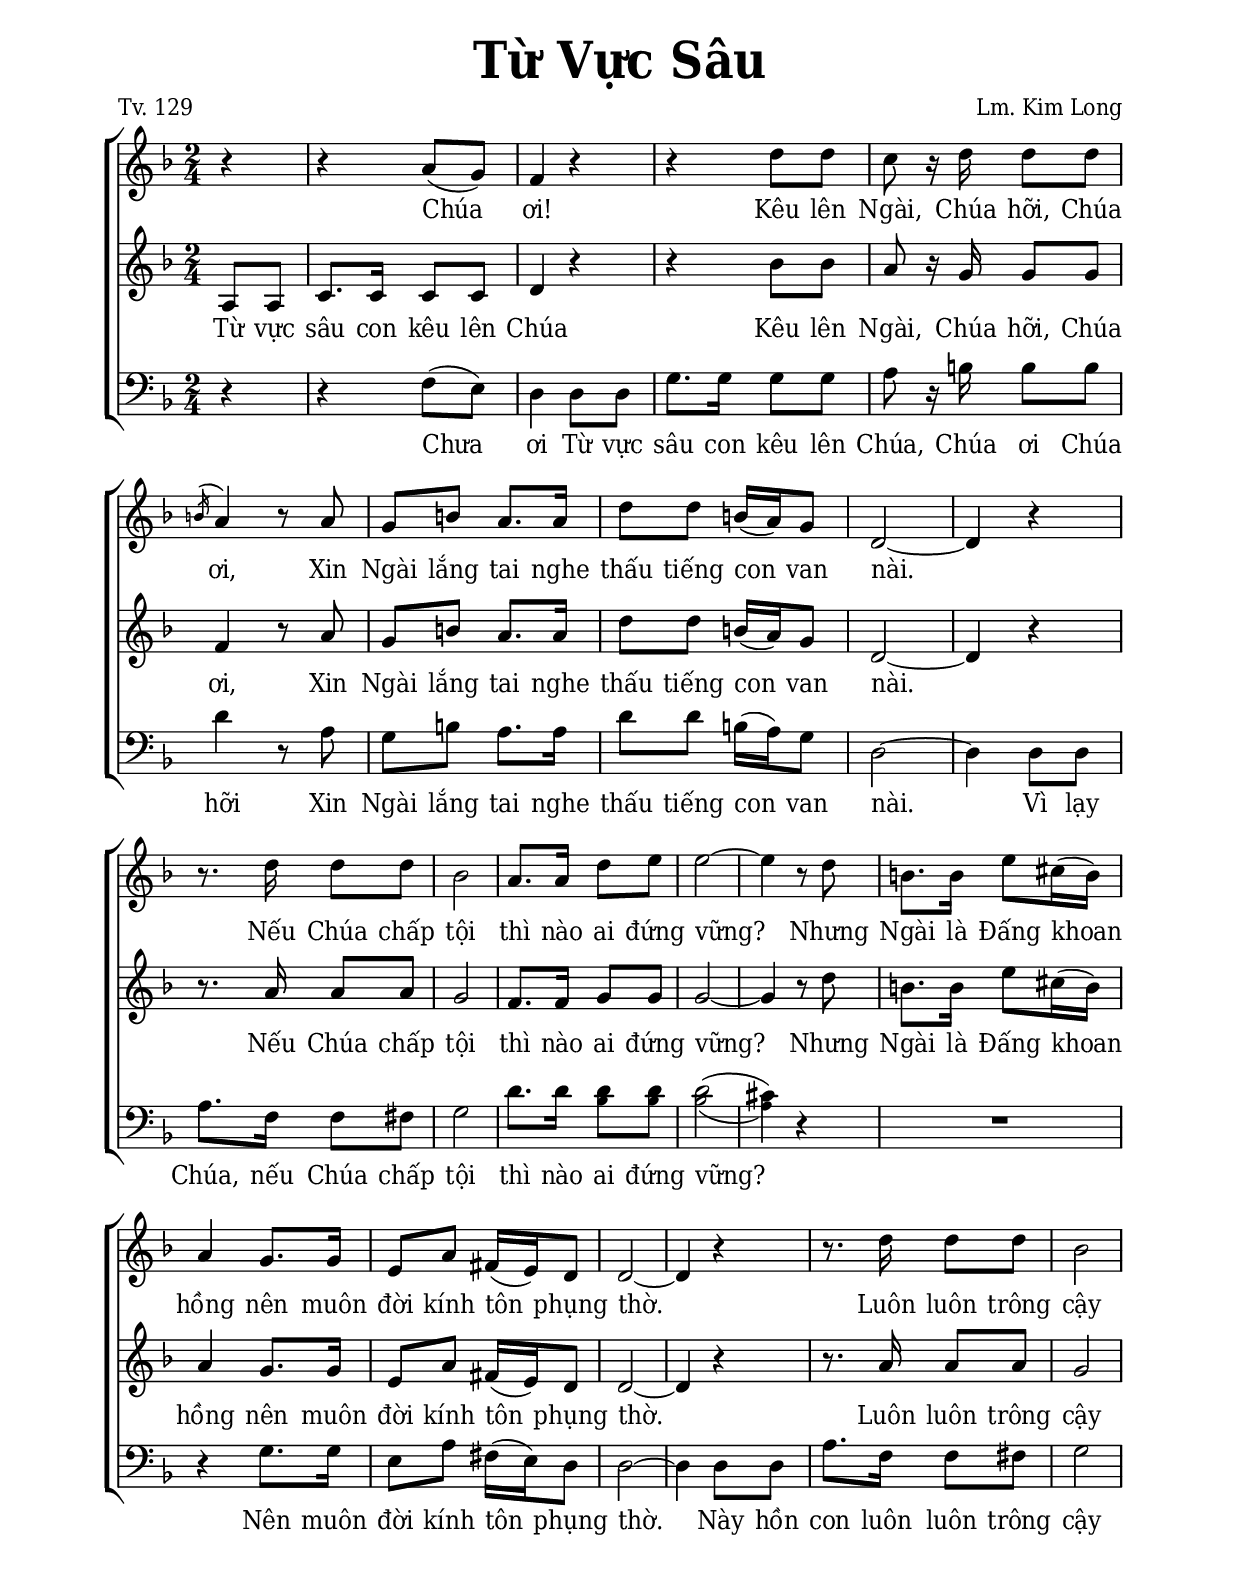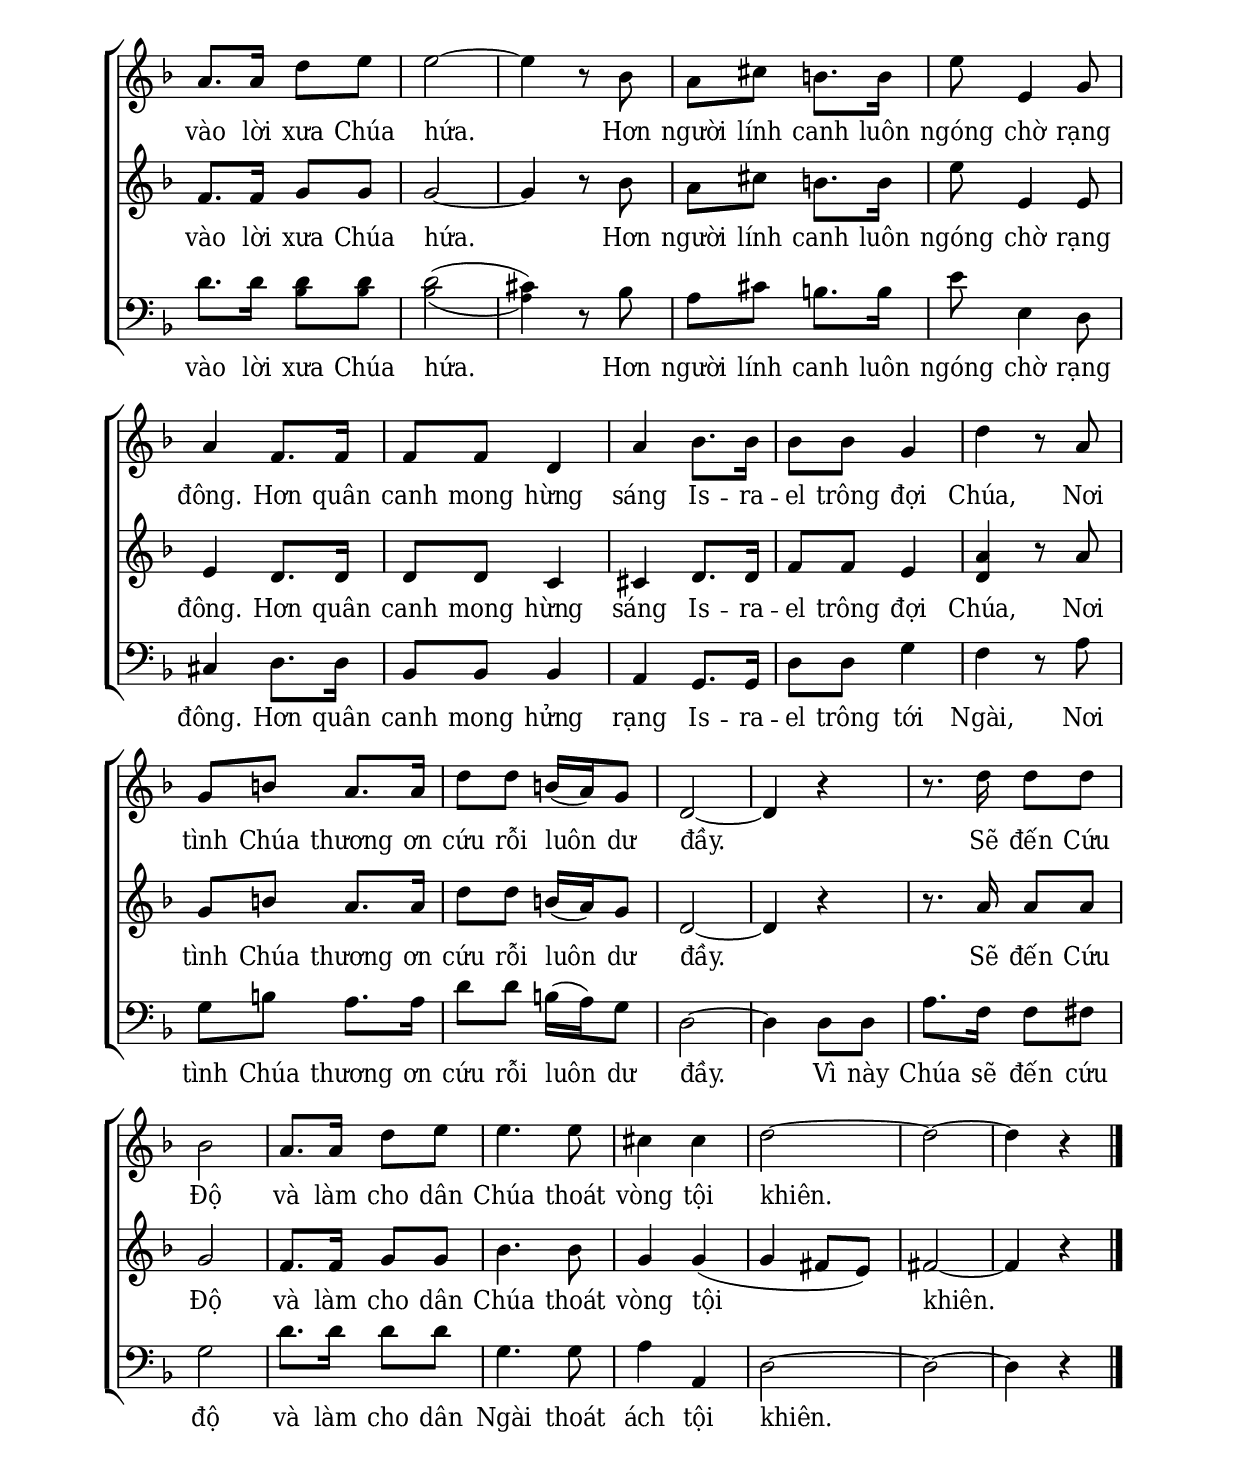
% Cài đặt chung\
\version "2.22.1"
\include "english.ly"

\header {
  title = \markup { \fontsize #3 "Từ Vực Sâu" }
  poet = "Tv. 129"
  composer = "Lm. Kim Long"
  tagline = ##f
}

% Đổi kích thước nốt cho bè phụ
notBePhu =
#(define-music-function (font-size music) (number? ly:music?)
   (for-some-music
     (lambda (m)
       (if (music-is-of-type? m 'rhythmic-event)
           (begin
             (set! (ly:music-property m 'tweaks)
                   (cons `(font-size . ,font-size)
                         (ly:music-property m 'tweaks)))
             #t)
           #f))
     music)
   music)

% Nhạc phiên khúc
nhacPhienKhucSop = \relative c'' {
  \partial 4
  r4 |
  r a8 (g) |
  f4
  r4 |
  r
  d'8 d |
  c r16 d d8 d |
  \slashedGrace { b!16 ^( } a4)
  r8 a |
  g b! a8. a16 |
  d8 d b!16 (a) g8 |
  d2 ~ |
  d4 r |
  r8.
  d'16 d8 d |
  bf2 |
  a8. a16 d8 e |
  e2 ~ |
  e4
  r8 d |
  b!8. b16 e8 cs16 (b) |
  a4 g8. g16 |
  e8 a fs16 (e) d8 |
  d2 ~ |
  d4 r |
  r8.
  d'16 d8 d |
  bf2 |
  a8. a16 d8 e |
  e2 ~ |
  e4
  r8 bf |
  a cs b!8. b16 |
  e8 e,4
  g8 |
  a4 f8. f16 |
  f8 f d4 |
  a'4 bf8. bf16 |
  bf8 bf g4 |
  d'
  r8 a |
  g b! a8. a16 |
  d8 d b!16 (a) g8 |
  d2 ~ |
  d4 r |
  r8.
  d'16 d8 d |
  bf2 |
  a8. a16 d8 e |
  e4. e8 |
  cs4 cs |
  d2 ~ |
  d ~ |
  d4
  r4 \bar "|."
}

nhacPhienKhucAlto = \relative c'' {
  \partial 4
  a,8 a |
  c8. c16 c8 c |
  d4
  r4 |
  r
  bf'8 bf |
  a r16 g g8 g |
  f4
  r8 a |
  g b! a8. a16 |
  d8 d b!16 (a) g8 |
  d2 ~ |
  d4 r |
  r8.
  a'16 a8 a |
  g2 |
  f8. f16 g8 g |
  g2 ~ |
  g4
  r8 d' |
  b!8. b16 e8 cs16 (b) |
  a4 g8. g16 |
  e8 a fs16 (e) d8 |
  d2 ~ |
  d4 r |
  r8.
  a'16 a8 a |
  g2 |
  f8. f16 g8 g |
  g2 ~ |
  g4
  r8 bf |
  a cs b!8. b16 |
  e8 e,4
  e8 |
  e4 d8. d16 |
  d8 d c4 |
  cs d8. d16 |
  f8 f e4 |
  <a d,>
  r8 a |
  g b! a8. a16 |
  d8 d b!16 (a) g8 |
  d2 ~ |
  d4 r |
  r8.
  a'16 a8 a |
  g2 |
  f8. f16 g8 g |
  bf4. bf8 |
  g4
  g _( |
  g fs8 e) |
  fs2 ~ |
  fs4
  r4
}

nhacPhienKhucBas = \relative c {
  r4 |
  r f8 (e) |
  d4 d8 d |
  g8. g16 g8 g |
  a r16 b! b8 b |
  d4 r8 a |
  g b! a8. a16 |
  d8 d b!16 (a) g8 |
  d2 ~ |
  d4 d8 d |
  a'8. f16 f8 fs |
  g2 |
  d'8. d16
  <<
    {
      d8 d |
      d2 ^( |
      cs4)
    }
    {
      \notBePhu -2 {
        bf8 bf |
        bf2 _( |
        a4)
      }
    }
  >>
  r4 |
  R2
  r4 g8. g16 |
  e8 a fs16 (e) d8 |
  d2 ~ |
  d4 d8 d |
  a'8. f16 f8 fs |
  g2 |
  d'8. d16
  <<
    {
      d8 d |
      d2 ^( |
      cs4)
    }
    {
      \notBePhu -2 {
        bf8 bf |
        bf2 _( |
        a4)
      }
    }
  >>
  r8 bf8 |
  a cs b!8. b16 |
  e8 e,4 d8 |
  cs4 d8. d16 |
  bf8 bf bf4 |
  a4 g8. g16 |
  d'8 d g4 |
  f r8 a |
  g b! a8. a16 |
  d8 d b!16 (a) g8 |
  d2 ~ |
  d4 d8 d |
  a'8. f16 f8 fs |
  g2 |
  d'8. d16 d8 d |
  g,4. g8 |
  a4 a, |
  d2 ~ |
  d ~ |
  d4 r
}

% Lời
loiPhienKhucSop = \lyrics {
  Chúa ơi! Kêu lên Ngài, Chúa hỡi, Chúa ơi,
  Xin Ngài lắng tai nghe thấu tiếng con van nài.
  Nếu Chúa chấp tội thì nào ai đứng vững?
  Nhưng Ngài là Đấng khoan hồng
  nên muôn đời kính tôn phụng thờ.
  Luôn luôn trông cậy vào lời xưa Chúa hứa.
  Hơn người lính canh luôn ngóng chờ rạng đông.
  Hơn quân canh mong hừng sáng Is -- ra -- el trông đợi Chúa,
  Nơi tình Chúa thương ơn cứu rỗi luôn dư đầy.
  Sẽ đến Cứu Độ và làm cho dân Chúa thoát vòng tội khiên.
}

loiPhienKhucAlto = \lyrics {
  Từ vực sâu con kêu lên Chúa
  Kêu lên Ngài, Chúa hỡi, Chúa ơi,
  Xin Ngài lắng tai nghe thấu tiếng con van nài.
  Nếu Chúa chấp tội thì nào ai đứng vững?
  Nhưng Ngài là Đấng khoan hồng
  nên muôn đời kính tôn phụng thờ.
  Luôn luôn trông cậy vào lời xưa Chúa hứa.
  Hơn người lính canh luôn ngóng chờ rạng đông.
  Hơn quân canh mong hừng sáng Is -- ra -- el trông đợi Chúa,
  Nơi tình Chúa thương ơn cứu rỗi luôn dư đầy.
  Sẽ đến Cứu Độ và làm cho dân Chúa thoát vòng tội khiên.

}

loiPhienKhucBas = \lyrics {
  Chưa ơi
  Từ vực sâu con kêu lên Chúa, Chúa ơi Chúa hỡi
  Xin Ngài lắng tai nghe thấu tiếng con van nài.
  Vì lạy Chúa, nếu Chúa chấp tội thì nào ai đứng vững?
  Nên muôn đời kính tôn phụng thờ.
  Này hồn con luôn luôn trông cậy vào lời xưa Chúa hứa.
  Hơn người lính canh luôn ngóng chờ rạng đông.
  Hơn quân canh mong hửng rạng Is -- ra -- el trông tới Ngài,
  Nơi tình Chúa thương ơn cứu rỗi luôn dư đầy.
  Vì này Chúa sẽ đến cứu độ và làm cho dân Ngài
  thoát ách tội khiên.
}

% Dàn trang
\paper {
  #(set-paper-size "a4")
  top-margin = 20\mm
  bottom-margin = 20\mm
  left-margin = 20\mm
  right-margin = 20\mm
  indent = #0
  #(define fonts
	 (make-pango-font-tree "Deja Vu Serif Condensed"
	 		       "Deja Vu Serif Condensed"
			       "Deja Vu Serif Condensed"
			       (/ 20 20)))
  print-page-number = ##f
  %page-count = 1
  %systems-per-page = 4
}

TongNhip = {
  \key f \major \time 2/4
  \set Timing.beamExceptions = #'()
  \set Timing.baseMoment = #(ly:make-moment 1/4)
}

\score {
  \new ChoirStaff <<
    \new Staff <<
      \new Voice = beSop {
        \clef treble \TongNhip \nhacPhienKhucSop
      }
      \new Lyrics \lyricsto beSop \loiPhienKhucSop
    >>
    \new Staff <<
      \new Voice = beAlto {
        \clef treble \TongNhip \nhacPhienKhucAlto
      }
      \new Lyrics \lyricsto beAlto \loiPhienKhucAlto
    >>
    \new Staff \with {
      \consists "Merge_rests_engraver"
    }<<
      \new Voice = "beBas" {
        \clef bass \TongNhip \nhacPhienKhucBas
      }
      \new Lyrics \lyricsto beBas \loiPhienKhucBas
    >>
  >>
  \layout {
    \override Lyrics.LyricSpace.minimum-distance = #1
    \override Score.BarNumber.break-visibility = ##(#f #f #f)
    \context {
      \Staff \RemoveEmptyStaves
      \override VerticalAxisGroup.remove-first = ##t
    }
  } 
}
